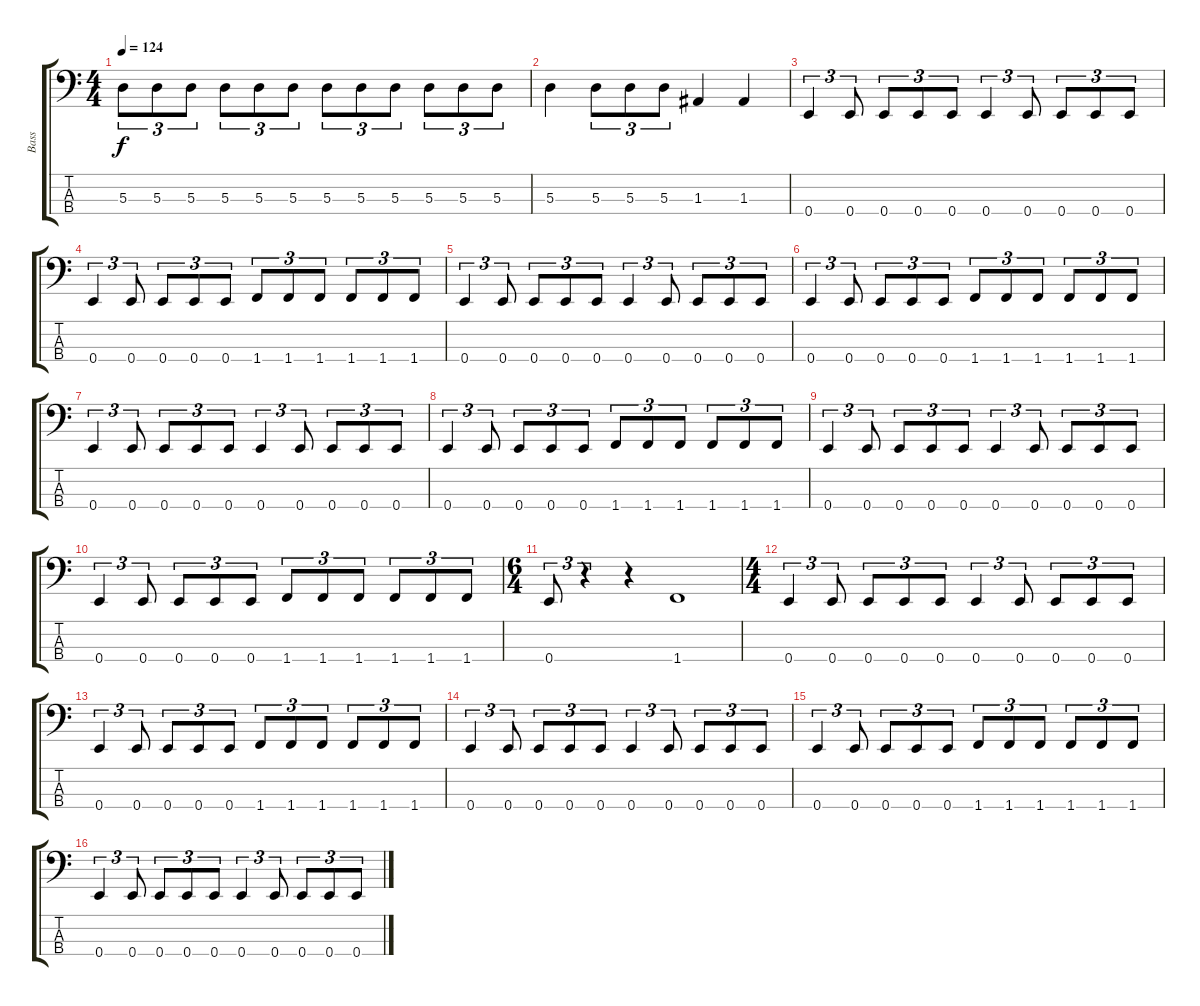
\track ("Bass" "Bass") {instrument electricbasspick}
\staff {score tabs}
\tuning (G2 D2 A1 E1) {hide}
\ts (4 4)
\tempo 124
\clef f4
\ks c
5.3.8{tu (3 2) dy f} 5.3.8{tu (3 2)} 5.3.8{tu (3 2)} 5.3.8{tu (3 2)} 5.3.8{tu (3 2)} 5.3.8{tu (3 2)} 5.3.8{tu (3 2)} 5.3.8{tu (3 2)} 5.3.8{tu (3 2)} 5.3.8{tu (3 2)} 5.3.8{tu (3 2)} 5.3.8{tu (3 2)} |
5.3.4 5.3.8{tu (3 2)} 5.3.8{tu (3 2)} 5.3.8{tu (3 2)} 1.3.4 1.3.4 |
0.4.4{tu (3 2)} 0.4.8{tu (3 2)} 0.4.8{tu (3 2)} 0.4.8{tu (3 2)} 0.4.8{tu (3 2)} 0.4.4{tu (3 2)} 0.4.8{tu (3 2)} 0.4.8{tu (3 2)} 0.4.8{tu (3 2)} 0.4.8{tu (3 2)} |
0.4.4{tu (3 2)} 0.4.8{tu (3 2)} 0.4.8{tu (3 2)} 0.4.8{tu (3 2)} 0.4.8{tu (3 2)} 1.4.8{tu (3 2)} 1.4.8{tu (3 2)} 1.4.8{tu (3 2)} 1.4.8{tu (3 2)} 1.4.8{tu (3 2)} 1.4.8{tu (3 2)} |
0.4.4{tu (3 2)} 0.4.8{tu (3 2)} 0.4.8{tu (3 2)} 0.4.8{tu (3 2)} 0.4.8{tu (3 2)} 0.4.4{tu (3 2)} 0.4.8{tu (3 2)} 0.4.8{tu (3 2)} 0.4.8{tu (3 2)} 0.4.8{tu (3 2)} |
0.4.4{tu (3 2)} 0.4.8{tu (3 2)} 0.4.8{tu (3 2)} 0.4.8{tu (3 2)} 0.4.8{tu (3 2)} 1.4.8{tu (3 2)} 1.4.8{tu (3 2)} 1.4.8{tu (3 2)} 1.4.8{tu (3 2)} 1.4.8{tu (3 2)} 1.4.8{tu (3 2)} |
0.4.4{tu (3 2)} 0.4.8{tu (3 2)} 0.4.8{tu (3 2)} 0.4.8{tu (3 2)} 0.4.8{tu (3 2)} 0.4.4{tu (3 2)} 0.4.8{tu (3 2)} 0.4.8{tu (3 2)} 0.4.8{tu (3 2)} 0.4.8{tu (3 2)} |
0.4.4{tu (3 2)} 0.4.8{tu (3 2)} 0.4.8{tu (3 2)} 0.4.8{tu (3 2)} 0.4.8{tu (3 2)} 1.4.8{tu (3 2)} 1.4.8{tu (3 2)} 1.4.8{tu (3 2)} 1.4.8{tu (3 2)} 1.4.8{tu (3 2)} 1.4.8{tu (3 2)} |
0.4.4{tu (3 2)} 0.4.8{tu (3 2)} 0.4.8{tu (3 2)} 0.4.8{tu (3 2)} 0.4.8{tu (3 2)} 0.4.4{tu (3 2)} 0.4.8{tu (3 2)} 0.4.8{tu (3 2)} 0.4.8{tu (3 2)} 0.4.8{tu (3 2)} |
0.4.4{tu (3 2)} 0.4.8{tu (3 2)} 0.4.8{tu (3 2)} 0.4.8{tu (3 2)} 0.4.8{tu (3 2)} 1.4.8{tu (3 2)} 1.4.8{tu (3 2)} 1.4.8{tu (3 2)} 1.4.8{tu (3 2)} 1.4.8{tu (3 2)} 1.4.8{tu (3 2)} |
\ts (6 4)
0.4.8{tu (3 2)} r.4{tu (3 2)} r.4 1.4.1 |
\ts (4 4)
0.4.4{tu (3 2)} 0.4.8{tu (3 2)} 0.4.8{tu (3 2)} 0.4.8{tu (3 2)} 0.4.8{tu (3 2)} 0.4.4{tu (3 2)} 0.4.8{tu (3 2)} 0.4.8{tu (3 2)} 0.4.8{tu (3 2)} 0.4.8{tu (3 2)} |
0.4.4{tu (3 2)} 0.4.8{tu (3 2)} 0.4.8{tu (3 2)} 0.4.8{tu (3 2)} 0.4.8{tu (3 2)} 1.4.8{tu (3 2)} 1.4.8{tu (3 2)} 1.4.8{tu (3 2)} 1.4.8{tu (3 2)} 1.4.8{tu (3 2)} 1.4.8{tu (3 2)} |
0.4.4{tu (3 2)} 0.4.8{tu (3 2)} 0.4.8{tu (3 2)} 0.4.8{tu (3 2)} 0.4.8{tu (3 2)} 0.4.4{tu (3 2)} 0.4.8{tu (3 2)} 0.4.8{tu (3 2)} 0.4.8{tu (3 2)} 0.4.8{tu (3 2)} |
0.4.4{tu (3 2)} 0.4.8{tu (3 2)} 0.4.8{tu (3 2)} 0.4.8{tu (3 2)} 0.4.8{tu (3 2)} 1.4.8{tu (3 2)} 1.4.8{tu (3 2)} 1.4.8{tu (3 2)} 1.4.8{tu (3 2)} 1.4.8{tu (3 2)} 1.4.8{tu (3 2)} |
0.4.4{tu (3 2)} 0.4.8{tu (3 2)} 0.4.8{tu (3 2)} 0.4.8{tu (3 2)} 0.4.8{tu (3 2)} 0.4.4{tu (3 2)} 0.4.8{tu (3 2)} 0.4.8{tu (3 2)} 0.4.8{tu (3 2)} 0.4.8{tu (3 2)}
